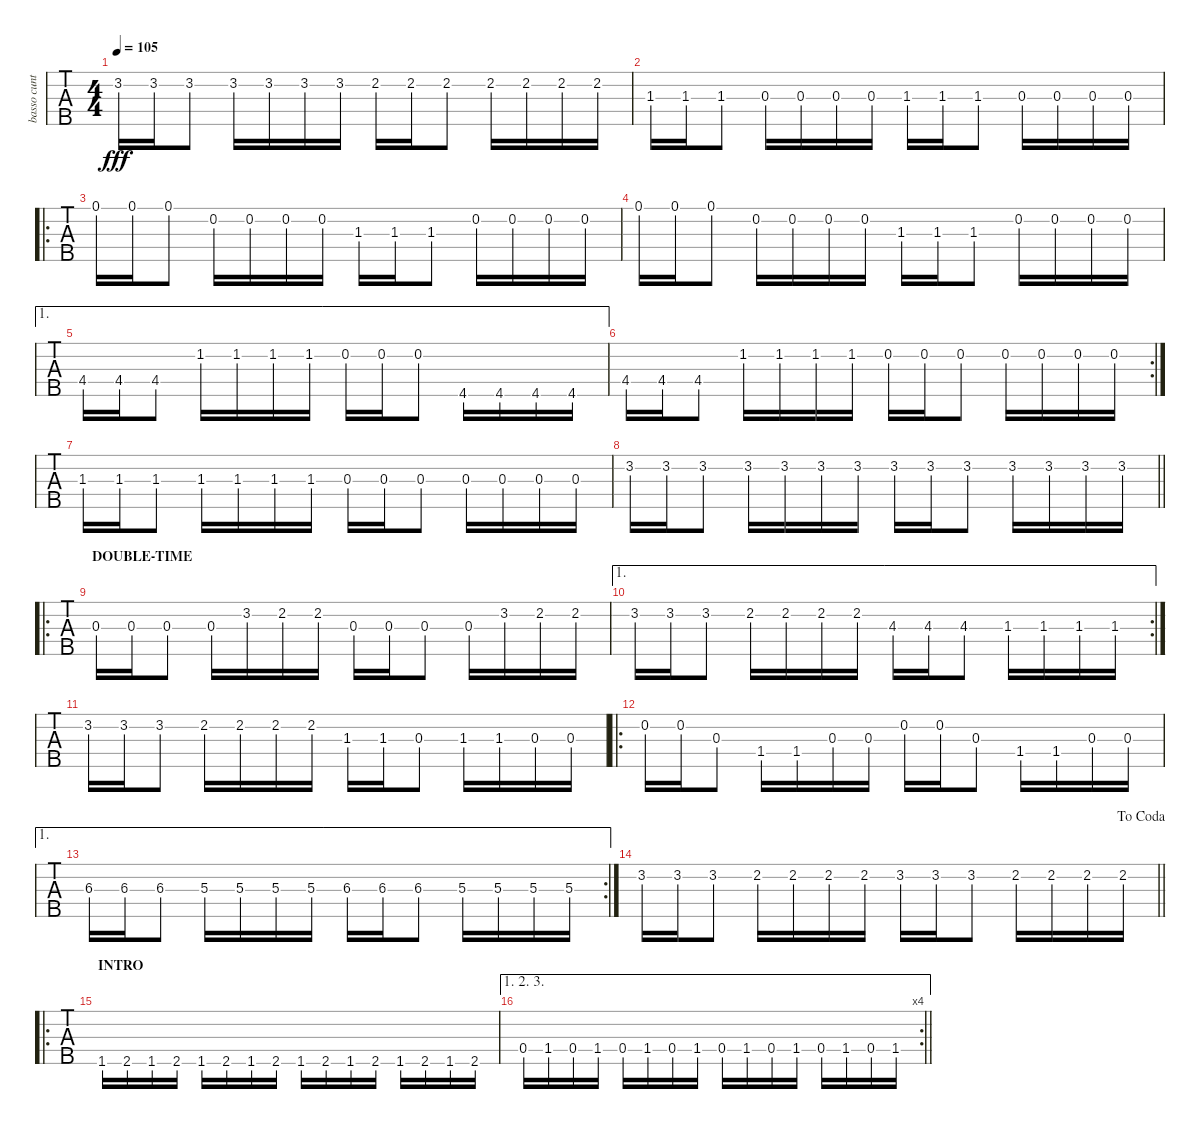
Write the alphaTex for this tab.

\track ("basso cuntinuo" "basso cunt") {solo instrument electricbasspick}
\staff {tabs}
\tuning (Eb2 Bb1 F1 C1 G0) {hide}
\ts (4 4)
\tempo 105
\clef f4
\ks cminor
3.2.16{dy fff} 3.2.16 3.2.8 3.2.16 3.2.16 3.2.16 3.2.16 2.2.16 2.2.16 2.2.8 2.2.16 2.2.16 2.2.16 2.2.16 |
1.3.16 1.3.16 1.3.8 0.3.16 0.3.16 0.3.16 0.3.16 1.3.16 1.3.16 1.3.8 0.3.16 0.3.16 0.3.16 0.3.16 |
\ro
0.1.16 0.1.16 0.1.8 0.2.16 0.2.16 0.2.16 0.2.16 1.3.16 1.3.16 1.3.8 0.2.16 0.2.16 0.2.16 0.2.16 |
0.1.16 0.1.16 0.1.8 0.2.16 0.2.16 0.2.16 0.2.16 1.3.16 1.3.16 1.3.8 0.2.16 0.2.16 0.2.16 0.2.16 |
\ae 1
4.4.16 4.4.16 4.4.8 1.2.16 1.2.16 1.2.16 1.2.16 0.2.16 0.2.16 0.2.8 4.5.16 4.5.16 4.5.16 4.5.16 |
\rc 2
4.4.16 4.4.16 4.4.8 1.2.16 1.2.16 1.2.16 1.2.16 0.2.16 0.2.16 0.2.8 0.2.16 0.2.16 0.2.16 0.2.16 |
1.3.16 1.3.16 1.3.8 1.3.16 1.3.16 1.3.16 1.3.16 0.3.16 0.3.16 0.3.8 0.3.16 0.3.16 0.3.16 0.3.16 |
\barLineRight lightlight
3.2.16 3.2.16 3.2.8 3.2.16 3.2.16 3.2.16 3.2.16 3.2.16 3.2.16 3.2.8 3.2.16 3.2.16 3.2.16 3.2.16 |
\ro
\section ("" "DOUBLE-TIME")
0.3.16 0.3.16 0.3.8 0.3.16 3.2.16 2.2.16 2.2.16 0.3.16 0.3.16 0.3.8 0.3.16 3.2.16 2.2.16 2.2.16 |
\ae 1
\rc 2
3.2.16 3.2.16 3.2.8 2.2.16 2.2.16 2.2.16 2.2.16 4.3.16 4.3.16 4.3.8 1.3.16 1.3.16 1.3.16 1.3.16 |
3.2.16 3.2.16 3.2.8 2.2.16 2.2.16 2.2.16 2.2.16 1.3.16 1.3.16 0.3.8 1.3.16 1.3.16 0.3.16 0.3.16 |
\ro
0.2.16 0.2.16 0.3.8 1.4.16 1.4.16 0.3.16 0.3.16 0.2.16 0.2.16 0.3.8 1.4.16 1.4.16 0.3.16 0.3.16 |
\ae 1
\rc 2
6.3.16 6.3.16 6.3.8 5.3.16 5.3.16 5.3.16 5.3.16 6.3.16 6.3.16 6.3.8 5.3.16 5.3.16 5.3.16 5.3.16 |
\jump dacoda
\barLineRight lightlight
3.2.16 3.2.16 3.2.8 2.2.16 2.2.16 2.2.16 2.2.16 3.2.16 3.2.16 3.2.8 2.2.16 2.2.16 2.2.16 2.2.16 |
\ro
\section ("" "INTRO")
1.5.16 2.5.16 1.5.16 2.5.16 1.5.16 2.5.16 1.5.16 2.5.16 1.5.16 2.5.16 1.5.16 2.5.16 1.5.16 2.5.16 1.5.16 2.5.16 |
\ae (1 2 3)
\rc 4
\barLineRight lightlight
0.4.16 1.4.16 0.4.16 1.4.16 0.4.16 1.4.16 0.4.16 1.4.16 0.4.16 1.4.16 0.4.16 1.4.16 0.4.16 1.4.16 0.4.16 1.4.16
